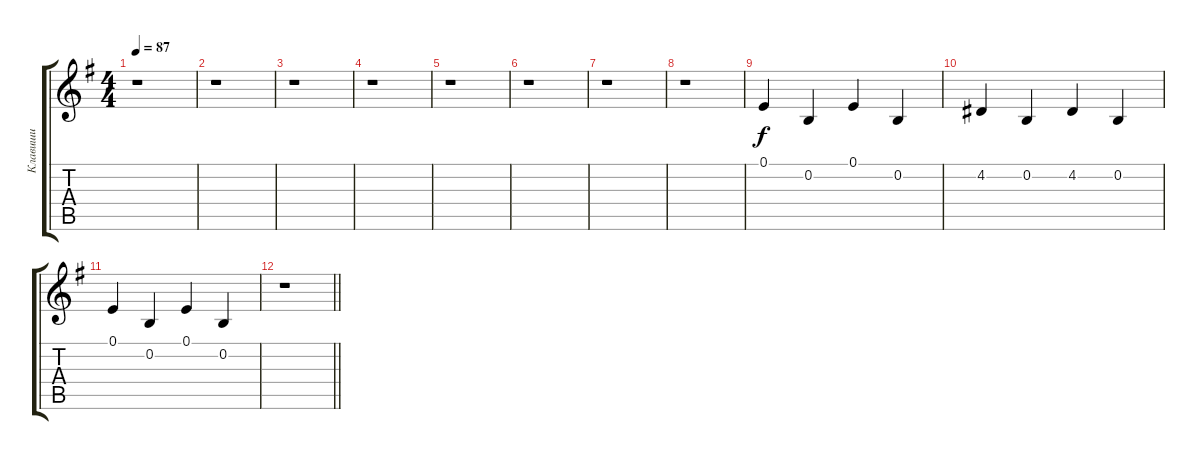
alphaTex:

\track ("Клавиши" "Клавиши") {instrument lead1square}
\staff {score tabs}
\tuning (E4 B3 G3 D3 A2 E2) {hide}
\ts (4 4)
\tempo 87
\clef g2
\ks eminor
r.1{dy f} |
r.1 |
r.1 |
r.1 |
r.1 |
r.1 |
r.1 |
r.1 |
0.1.4 0.2.4 0.1.4 0.2.4 |
4.2.4 0.2.4 4.2.4 0.2.4 |
0.1.4 0.2.4 0.1.4 0.2.4 |
\barLineRight lightlight
r.1
